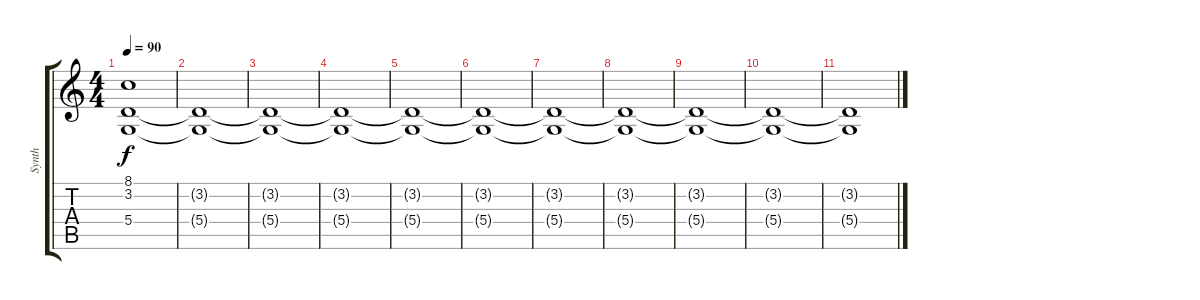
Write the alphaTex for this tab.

\track ("Synth" "Synth") {instrument celesta}
\staff {score tabs}
\tuning (E4 B3 G3 D3 A2 E2) {hide}
\ts (4 4)
\tempo 90
\clef g2
\ks c
(8.1{t} 3.2{t} 5.4{t}).1{dy f} |
(3.2{t} 5.4{t}).1 |
(3.2{t} 5.4{t}).1 |
(3.2{t} 5.4{t}).1 |
(3.2{t} 5.4{t}).1 |
(3.2{t} 5.4{t}).1 |
(3.2{t} 5.4{t}).1 |
(3.2{t} 5.4{t}).1 |
(3.2{t} 5.4{t}).1 |
(3.2{t} 5.4{t}).1 |
(3.2{t} 5.4{t}).1
